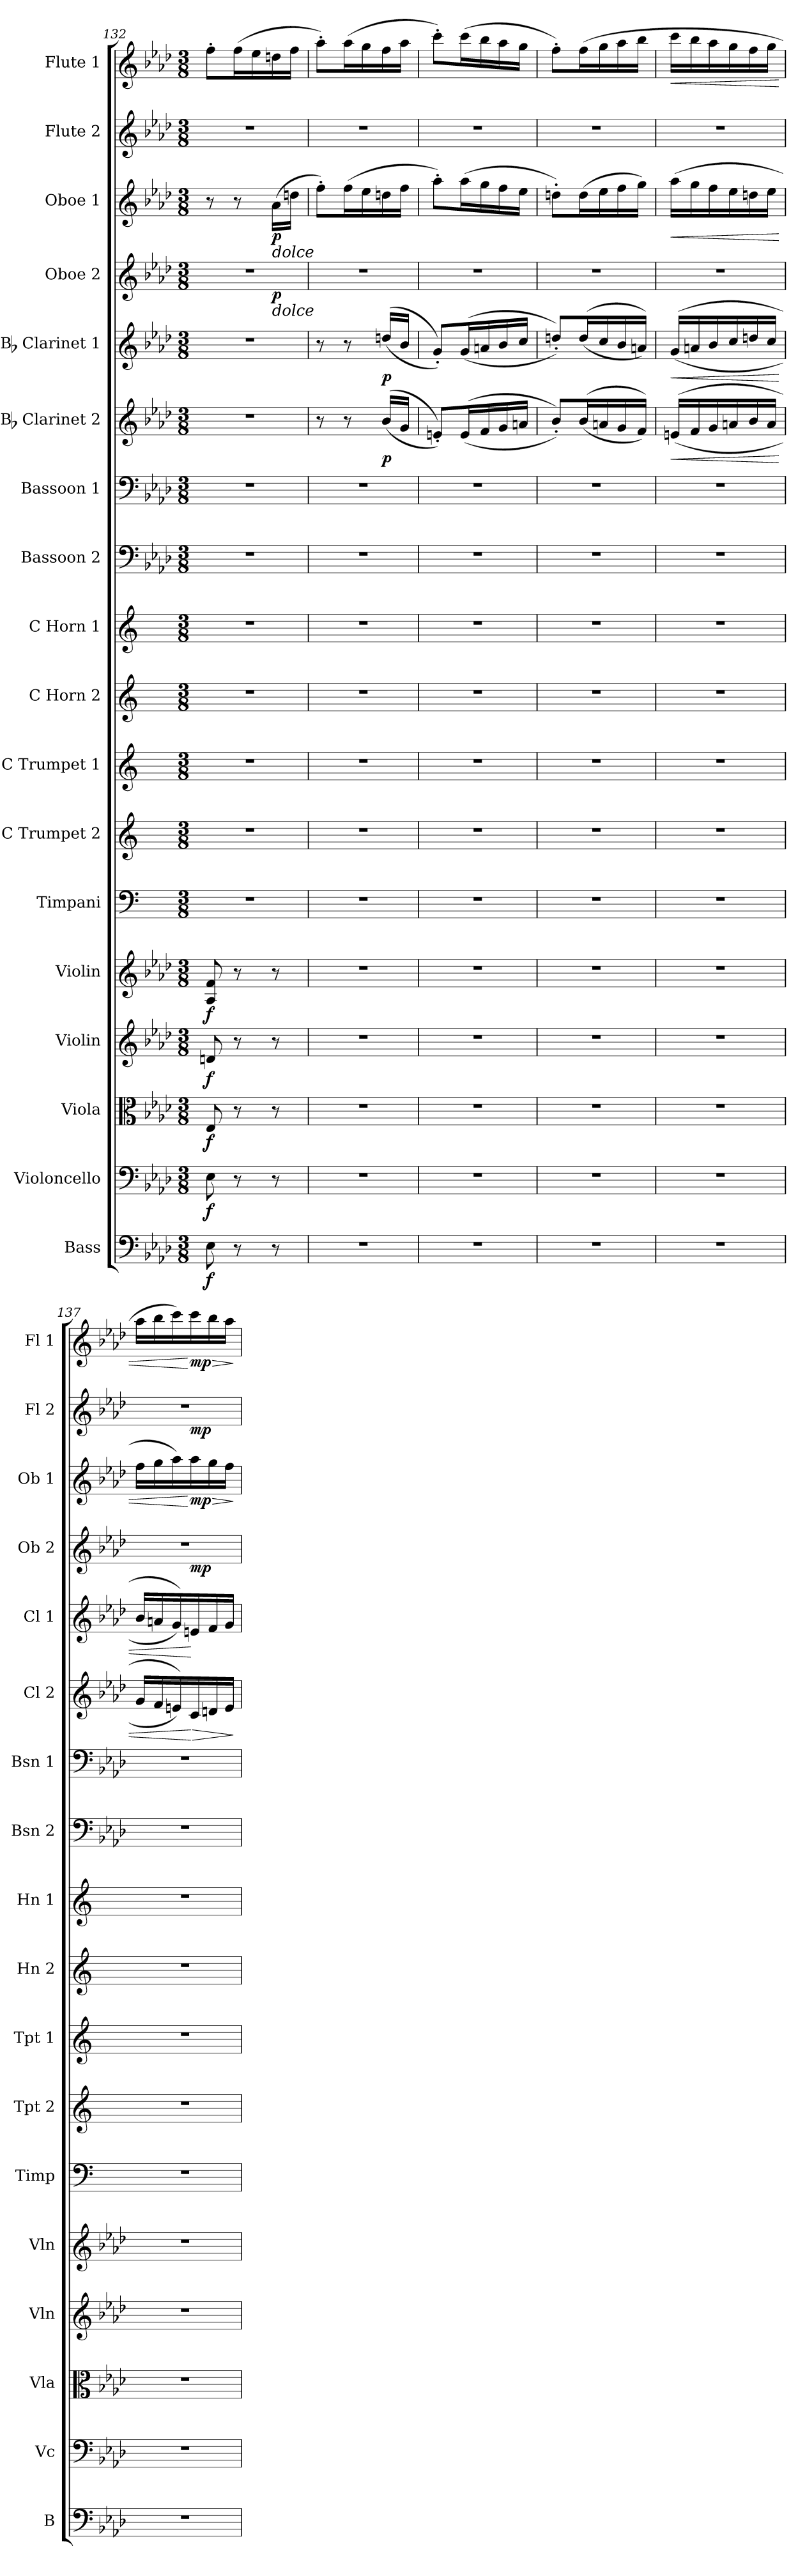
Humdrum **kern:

**kern	**dynam	**kern	**dynam	**kern	**dynam	**kern	**dynam	**kern	**dynam	**kern	**kern	**kern	**kern	**kern	**kern	**kern	**kern	**dynam	**kern	**dynam	**kern	**dynam	**kern	**dynam	**kern	**dynam	**kern	**dynam
*part18	*part18	*part17	*part17	*part16	*part16	*part15	*part15	*part14	*part14	*part13	*part12	*part11	*part10	*part9	*part8	*part7	*part6	*part6	*part5	*part5	*part4	*part4	*part3	*part3	*part2	*part2	*part1	*part1
*staff18	*staff18	*staff17	*staff17	*staff16	*staff16	*staff15	*staff15	*staff14	*staff14	*staff13	*staff12	*staff11	*staff10	*staff9	*staff8	*staff7	*staff6	*staff6	*staff5	*staff5	*staff4	*staff4	*staff3	*staff3	*staff2	*staff2	*staff1	*staff1
*I"Bass	*	*I"Violoncello	*	*I"Viola	*	*I"Violin	*	*I"Violin	*	*I"Timpani	*I"C Trumpet 2	*I"C Trumpet 1	*I"C Horn 2	*I"C Horn 1	*I"Bassoon 2	*I"Bassoon 1	*I"Bb Clarinet 2	*	*I"Bb Clarinet 1	*	*I"Oboe 2	*	*I"Oboe 1	*	*I"Flute 2	*	*I"Flute 1	*
*I'B	*	*I'Vc	*	*I'Vla	*	*I'Vln	*	*I'Vln	*	*I'Timp	*I'Tpt 2	*I'Tpt 1	*I'Hn 2	*I'Hn 1	*I'Bsn 2	*I'Bsn 1	*I'Cl 2	*	*I'Cl 1	*	*I'Ob 2	*	*I'Ob 1	*	*I'Fl 2	*	*I'Fl 1	*
!!LO:PB:g=z
*clefF4	*	*clefF4	*	*clefC3	*	*clefG2	*	*clefG2	*	*clefF4	*clefG2	*clefG2	*clefG2	*clefG2	*clefF4	*clefF4	*clefG2	*	*clefG2	*	*clefG2	*	*clefG2	*	*clefG2	*	*clefG2	*
*ITrd7c12	*	*	*	*	*	*	*	*	*	*	*	*	*ITrd7c12	*ITrd7c12	*	*	*ITrd1c2	*	*ITrd1c2	*	*	*	*	*	*	*	*	*
*k[b-e-a-d-]	*	*k[b-e-a-d-]	*	*k[b-e-a-d-]	*	*k[b-e-a-d-]	*	*k[b-e-a-d-]	*	*k[]	*k[]	*k[]	*k[]	*k[]	*k[b-e-a-d-]	*k[b-e-a-d-]	*k[b-e-a-d-g-c-]	*	*k[b-e-a-d-g-c-]	*	*k[b-e-a-d-]	*	*k[b-e-a-d-]	*	*k[b-e-a-d-]	*	*k[b-e-a-d-]	*
*M3/8	*	*M3/8	*	*M3/8	*	*M3/8	*	*M3/8	*	*M3/8	*M3/8	*M3/8	*M3/8	*M3/8	*M3/8	*M3/8	*M3/8	*	*M3/8	*	*M3/8	*	*M3/8	*	*M3/8	*	*M3/8	*
=132	=132	=132	=132	=132	=132	=132	=132	=132	=132	=132	=132	=132	=132	=132	=132	=132	=132	=132	=132	=132	=132	=132	=132	=132	=132	=132	=132	=132
!	!LO:DY:b	!	!LO:DY:b	!	!LO:DY:b	!	!LO:DY:b	!	!LO:DY:b	!	!	!	!	!	!	!	!	!	!	!	!	!	!	!	!	!	!	!
*	*	*	*	*	*	*	*	*	*	*	*	*	*	*	*	*	*	*	*	*	*^	*	*	*	*	*	*	*
8EE-	f	8E-	f	8E-	f	8dn	f	8A-/ 8f/	f	4.r	4.r	4.r	4.r	4.r	4.r	4.r	4.r	.	4.r	.	4.r	4ryy	.	8r	.	4.r	.	8ff'L	.
8r	.	8r	.	8r	.	8r	.	8r	.	.	.	.	.	.	.	.	.	.	.	.	.	.	.	8r	.	.	.	(16ffL	.
.	.	.	.	.	.	.	.	.	.	.	.	.	.	.	.	.	.	.	.	.	.	.	.	.	.	.	.	16ee-	.
!	!	!	!	!	!	!	!	!	!	!	!	!	!	!	!	!	!	!	!	!	!	!	!	!LO:TX:b:i:t=dolce	!	!	!	!	!
!	!	!	!	!	!	!	!	!	!	!	!	!	!	!	!	!	!	!	!	!	!	!LO:TX:b:i:t=dolce	!	!	!	!	!	!	!
!	!	!	!	!	!	!	!	!	!	!	!	!	!	!	!	!	!	!	!	!	!	!	!LO:DY:b	!	!LO:DY:b	!	!	!	!
8r	.	8r	.	8r	.	8r	.	8r	.	.	.	.	.	.	.	.	.	.	.	.	.	8ryy	p	(16a-LL	p	.	.	16ddn	.
.	.	.	.	.	.	.	.	.	.	.	.	.	.	.	.	.	.	.	.	.	.	.	.	16ddnJJ	.	.	.	16ffJJ	.
*	*	*	*	*	*	*	*	*	*	*	*	*	*	*	*	*	*	*	*	*	*v	*v	*	*	*	*	*	*	*
=133	=133	=133	=133	=133	=133	=133	=133	=133	=133	=133	=133	=133	=133	=133	=133	=133	=133	=133	=133	=133	=133	=133	=133	=133	=133	=133	=133	=133
4.r	.	4.r	.	4.r	.	4.r	.	4.r	.	4.r	4.r	4.r	4.r	4.r	4.r	4.r	8r	.	8r	.	4.r	.	8ff'L)	.	4.r	.	8aa-'L)	.
.	.	.	.	.	.	.	.	.	.	.	.	.	.	.	.	.	8r	.	8r	.	.	.	(16ffL	.	.	.	(16aa-L	.
.	.	.	.	.	.	.	.	.	.	.	.	.	.	.	.	.	.	.	.	.	.	.	16ee-	.	.	.	16gg	.
!	!	!	!	!	!	!	!	!	!	!	!	!	!	!	!	!	!	!LO:DY:b	!	!LO:DY:b	!	!	!	!	!	!	!	!
.	.	.	.	.	.	.	.	.	.	.	.	.	.	.	.	.	((16a-/LL	p	((16ccn/LL	p	.	.	16ddn	.	.	.	16ff	.
.	.	.	.	.	.	.	.	.	.	.	.	.	.	.	.	.	16f/JJ	.	16a-/JJ	.	.	.	16ffJJ	.	.	.	16aa-JJ	.
=134	=134	=134	=134	=134	=134	=134	=134	=134	=134	=134	=134	=134	=134	=134	=134	=134	=134	=134	=134	=134	=134	=134	=134	=134	=134	=134	=134	=134
4.r	.	4.r	.	4.r	.	4.r	.	4.r	.	4.r	4.r	4.r	4.r	4.r	4.r	4.r	8dn'/L))	.	8f'/L))	.	4.r	.	8aa-'L)	.	4.r	.	8ccc'L)	.
.	.	.	.	.	.	.	.	.	.	.	.	.	.	.	.	.	((16d/L	.	((16f/L	.	.	.	(16aa-L	.	.	.	(16cccL	.
.	.	.	.	.	.	.	.	.	.	.	.	.	.	.	.	.	16e-/	.	16gn/	.	.	.	16gg	.	.	.	16bb-	.
.	.	.	.	.	.	.	.	.	.	.	.	.	.	.	.	.	16f/	.	16a-/	.	.	.	16ff	.	.	.	16aa-	.
.	.	.	.	.	.	.	.	.	.	.	.	.	.	.	.	.	16g/JJ	.	16b-/JJ	.	.	.	16ee-JJ	.	.	.	16ggJJ	.
=135	=135	=135	=135	=135	=135	=135	=135	=135	=135	=135	=135	=135	=135	=135	=135	=135	=135	=135	=135	=135	=135	=135	=135	=135	=135	=135	=135	=135
4.r	.	4.r	.	4.r	.	4.r	.	4.r	.	4.r	4.r	4.r	4.r	4.r	4.r	4.r	8a-'/L))	.	8ccn'/L))	.	4.r	.	8ddn'L)	.	4.r	.	8ff'L)	.
.	.	.	.	.	.	.	.	.	.	.	.	.	.	.	.	.	((16a-/L	.	((16cc/L	.	.	.	(16ddL	.	.	.	(16ffL	.
.	.	.	.	.	.	.	.	.	.	.	.	.	.	.	.	.	16gn/	.	16b-/	.	.	.	16ee-	.	.	.	16gg	.
.	.	.	.	.	.	.	.	.	.	.	.	.	.	.	.	.	16f/	.	16a-/	.	.	.	16ff	.	.	.	16aa-	.
.	.	.	.	.	.	.	.	.	.	.	.	.	.	.	.	.	16e-/JJ))	.	16g/JJ))	.	.	.	16ggJJ)	.	.	.	16bb-JJ	.
=136	=136	=136	=136	=136	=136	=136	=136	=136	=136	=136	=136	=136	=136	=136	=136	=136	=136	=136	=136	=136	=136	=136	=136	=136	=136	=136	=136	=136
!	!	!	!	!	!	!	!	!	!	!	!	!	!	!	!	!	!	!LO:HP:b	!	!LO:HP:b	!	!	!	!LO:HP:b	!	!	!	!LO:HP:b
4.r	.	4.r	.	4.r	.	4.r	.	4.r	.	4.r	4.r	4.r	4.r	4.r	4.r	4.r	((16dn/LL	<	((16f/LL	<	4.r	.	(16aa-LL	<	4.r	.	16cccLL	<
.	.	.	.	.	.	.	.	.	.	.	.	.	.	.	.	.	16e-/	.	16gn/	.	.	.	16gg	.	.	.	16bb-	.
.	.	.	.	.	.	.	.	.	.	.	.	.	.	.	.	.	16f/	.	16a-/	.	.	.	16ff	.	.	.	16aa-	.
.	.	.	.	.	.	.	.	.	.	.	.	.	.	.	.	.	16g/	.	16b-/	.	.	.	16ee-	.	.	.	16gg	.
.	.	.	.	.	.	.	.	.	.	.	.	.	.	.	.	.	16a-/	.	16ccn/	.	.	.	16ddn	.	.	.	16ff	.
.	.	.	.	.	.	.	.	.	.	.	.	.	.	.	.	.	16g/JJ	.	16b-/JJ	.	.	.	16ee-JJ	.	.	.	16ggJJ	.
=137	=137	=137	=137	=137	=137	=137	=137	=137	=137	=137	=137	=137	=137	=137	=137	=137	=137	=137	=137	=137	=137	=137	=137	=137	=137	=137	=137	=137
*	*	*	*	*	*	*	*	*	*	*	*	*	*	*	*	*	*	*	*	*	*^	*	*	*	*^	*	*	*
4.r	.	4.r	.	4.r	.	4.r	.	4.r	.	4.r	4.r	4.r	4.r	4.r	4.r	4.r	16f/LL	.	16a-/LL	.	4.r	8.ryy	.	16ffLL	.	4.r	8.ryy	.	16aa-LL	.
.	.	.	.	.	.	.	.	.	.	.	.	.	.	.	.	.	16e-/	.	16gn/	.	.	.	.	16gg	.	.	.	.	16bb-	.
.	.	.	.	.	.	.	.	.	.	.	.	.	.	.	.	.	16dn/))	.	16f/))	.	.	.	.	16aa-)	.	.	.	.	16ccc)	.
!	!	!	!	!	!	!	!	!	!	!	!	!	!	!	!	!	!	!LO:HP:n=1:b	!	!	!	!	!LO:DY:b	!	!LO:HP:n=1:b	!	!	!	!	!LO:HP:n=1:b
!	!	!	!	!	!	!	!	!	!	!	!	!	!	!	!	!	!	!	!	!	!	!	!	!	!LO:DY:n=1:b	!	!	!LO:DY:b	!	!LO:DY:n=1:b
.	.	.	.	.	.	.	.	.	.	.	.	.	.	.	.	.	16B-/	[ >	16dn/	[	.	8.ryy	mp	16aa-	[ > mp	.	8.ryy	mp	16ccc	[ > mp
.	.	.	.	.	.	.	.	.	.	.	.	.	.	.	.	.	16cn/	.	16e-/	.	.	.	.	16gg	.	.	.	.	16bb-	.
.	.	.	.	.	.	.	.	.	.	.	.	.	.	.	.	.	16d/JJ	.	16f/JJ	.	.	.	.	16ffJJ	.	.	.	.	16aa-JJ	.
.	.	.	.	.	.	.	.	.	.	.	.	.	.	.	.	.	.	]	.	.	.	.	.	.	]	.	.	.	.	]
*	*	*	*	*	*	*	*	*	*	*	*	*	*	*	*	*	*	*	*	*	*v	*v	*	*	*	*v	*v	*	*	*
=	=	=	=	=	=	=	=	=	=	=	=	=	=	=	=	=	=	=	=	=	=	=	=	=	=	=	=	=
*-	*-	*-	*-	*-	*-	*-	*-	*-	*-	*-	*-	*-	*-	*-	*-	*-	*-	*-	*-	*-	*-	*-	*-	*-	*-	*-	*-	*-
